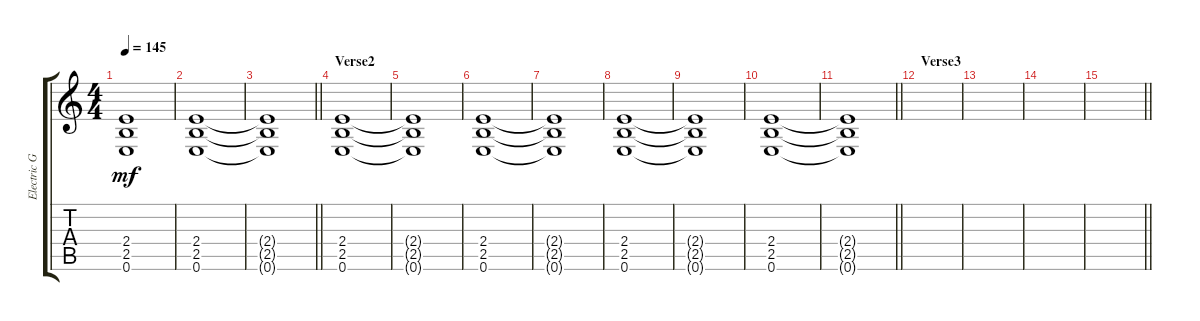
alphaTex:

\track ("Electric Guitar" "Electric G") {instrument overdrivenguitar}
\staff {score tabs}
\tuning (E4 B3 G3 D3 A2 E2) {hide}
\ts (4 4)
\tempo 145
\clef g2
\ks c
(2.4{t} 2.5{t} 0.6{t}).1{dy mf} |
(2.4 2.5 0.6).1 |
\barLineRight lightlight
(2.4{t} 2.5{t} 0.6{t}).1 |
\section ("" "Verse2")
(2.4 2.5 0.6).1 |
(2.4{t} 2.5{t} 0.6{t}).1 |
(2.4 2.5 0.6).1 |
(2.4{t} 2.5{t} 0.6{t}).1 |
(2.4 2.5 0.6).1 |
(2.4{t} 2.5{t} 0.6{t}).1 |
(2.4 2.5 0.6).1 |
\barLineRight lightlight
(2.4{t} 2.5{t} 0.6{t}).1 |
\section ("" "Verse3")
|
|
|
\barLineRight lightlight
